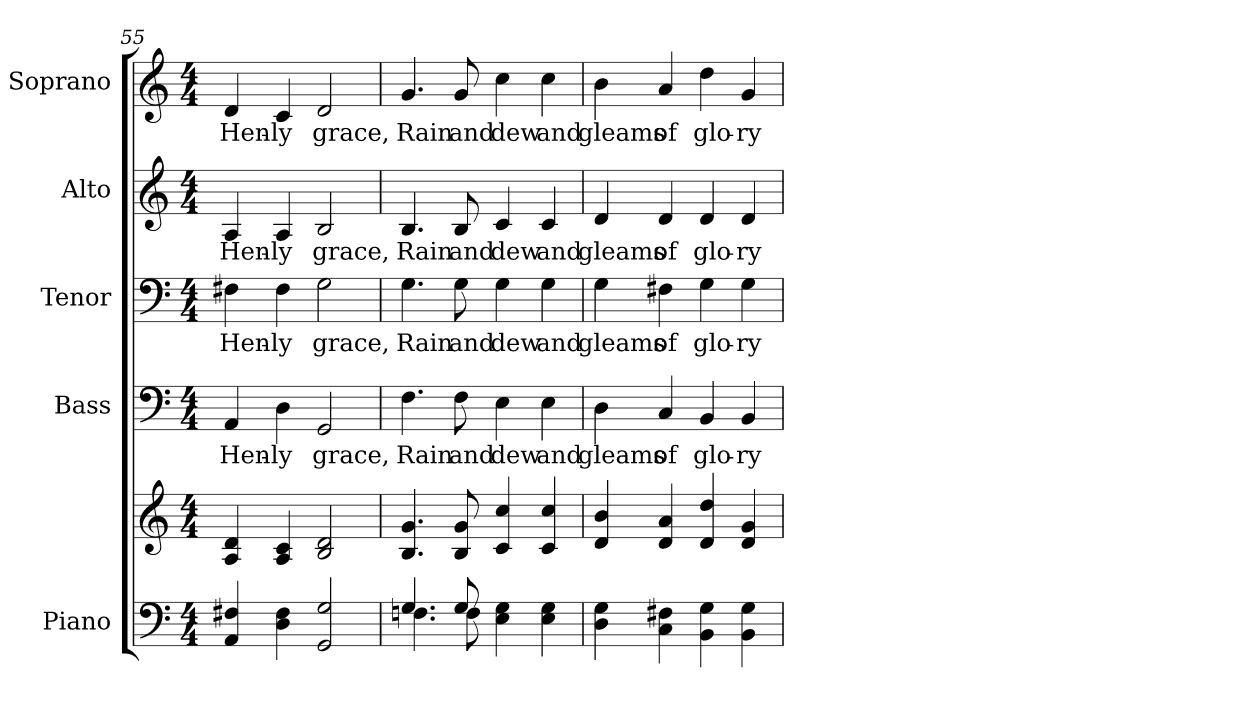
**kern	**kern	**kern	**text	**kern	**text	**kern	**text	**kern	**text
*part5	*part5	*part4	*part4	*part3	*part3	*part2	*part2	*part1	*part1
*staff6	*staff5	*staff4	*staff4	*staff3	*staff3	*staff2	*staff2	*staff1	*staff1
*I"Piano	*	*I"Bass	*	*I"Tenor	*	*I"Alto	*	*I"Soprano	*
*I'Pno.	*	*I'B.	*	*I'T.	*	*I'A.	*	*I'S.	*
!!LO:PB:g=z
*clefF4	*clefG2	*clefF4	*	*clefF4	*	*clefG2	*	*clefG2	*
*k[]	*k[]	*k[]	*	*k[]	*	*k[]	*	*k[]	*
*C:	*C:	*C:	*	*C:	*	*C:	*	*C:	*
*M4/4	*M4/4	*M4/4	*	*M4/4	*	*M4/4	*	*M4/4	*
=55	=55	=55	=55	=55	=55	=55	=55	=55	=55
!	!	!	!LO:LY:b:color=#000000	!	!	!	!	!	!
!	!	!	!	!	!LO:LY:b:color=#000000	!	!	!	!
!	!	!	!	!	!	!	!LO:LY:b:color=#000000	!	!
!	!	!	!	!	!	!	!	!	!LO:LY:b:color=#000000
4AAi/ 4F#Xi	4Ai/ 4di	4AAi/	Hen-	4F#Xi\	Hen-	4Ai/	Hen-	4di/	Hen-
!	!	!	!LO:LY:b:color=#000000	!	!	!	!	!	!
!	!	!	!	!	!LO:LY:b:color=#000000	!	!	!	!
!	!	!	!	!	!	!	!LO:LY:b:color=#000000	!	!
!	!	!	!	!	!	!	!	!	!LO:LY:b:color=#000000
4Di\ 4F#i	4Ai/ 4ci	4Di\	-ly	4F#i\	-ly	4Ai/	-ly	4ci/	-ly
!	!	!	!LO:LY:b:color=#000000	!	!	!	!	!	!
!	!	!	!	!	!LO:LY:b:color=#000000	!	!	!	!
!	!	!	!	!	!	!	!LO:LY:b:color=#000000	!	!
!	!	!	!	!	!	!	!	!	!LO:LY:b:color=#000000
2GGi/ 2Gi	2Bi/ 2di	2GGi/	grace,	2Gi\	grace,	2Bi/	grace,	2di/	grace,
=56	=56	=56	=56	=56	=56	=56	=56	=56	=56
*^	*	*	*	*	*	*	*	*	*
!	!	!	!	!LO:LY:b:color=#000000	!	!	!	!	!	!
!	!	!	!	!	!	!LO:LY:b:color=#000000	!	!	!	!
!	!	!	!	!	!	!	!	!LO:LY:b:color=#000000	!	!
!	!	!	!	!	!	!	!	!	!	!LO:LY:b:color=#000000
4.Gi/	4.Fni\	4.Bi/ 4.gi	4.Fi\	Rain	4.Gi\	Rain	4.Bi/	Rain	4.gi/	Rain
!	!	!	!	!LO:LY:b:color=#000000	!	!	!	!	!	!
!	!	!	!	!	!	!LO:LY:b:color=#000000	!	!	!	!
!	!	!	!	!	!	!	!	!LO:LY:b:color=#000000	!	!
!	!	!	!	!	!	!	!	!	!	!LO:LY:b:color=#000000
8Gi/	8Fi\	8Bi/ 8gi	8Fi\	and	8Gi\	and	8Bi/	and	8gi/	and
!	!	!	!	!LO:LY:b:color=#000000	!	!	!	!	!	!
!	!	!	!	!	!	!LO:LY:b:color=#000000	!	!	!	!
!	!	!	!	!	!	!	!	!LO:LY:b:color=#000000	!	!
!	!	!	!	!	!	!	!	!	!	!LO:LY:b:color=#000000
4Ei\ 4Gi	2ryy	4ci/ 4cci	4Ei\	dew	4Gi\	dew	4ci/	dew	4cci\	dew
!	!	!	!	!LO:LY:b:color=#000000	!	!	!	!	!	!
!	!	!	!	!	!	!LO:LY:b:color=#000000	!	!	!	!
!	!	!	!	!	!	!	!	!LO:LY:b:color=#000000	!	!
!	!	!	!	!	!	!	!	!	!	!LO:LY:b:color=#000000
4Ei\ 4Gi	.	4ci/ 4cci	4Ei\	and	4Gi\	and	4ci/	and	4cci\	and
*v	*v	*	*	*	*	*	*	*	*	*
!!LO:PB:g=z
=57	=57	=57	=57	=57	=57	=57	=57	=57	=57
!	!	!	!LO:LY:b:color=#000000	!	!	!	!	!	!
!	!	!	!	!	!LO:LY:b:color=#000000	!	!	!	!
!	!	!	!	!	!	!	!LO:LY:b:color=#000000	!	!
!	!	!	!	!	!	!	!	!	!LO:LY:b:color=#000000
4Di\ 4Gi	4di/ 4bi	4Di\	gleams	4Gi\	gleams	4di/	gleams	4bi\	gleams
!	!	!	!LO:LY:b:color=#000000	!	!	!	!	!	!
!	!	!	!	!	!LO:LY:b:color=#000000	!	!	!	!
!	!	!	!	!	!	!	!LO:LY:b:color=#000000	!	!
!	!	!	!	!	!	!	!	!	!LO:LY:b:color=#000000
4Ci\ 4F#Xi	4di/ 4ai	4Ci/	of	4F#Xi\	of	4di/	of	4ai/	of
!	!	!	!LO:LY:b:color=#000000	!	!	!	!	!	!
!	!	!	!	!	!LO:LY:b:color=#000000	!	!	!	!
!	!	!	!	!	!	!	!LO:LY:b:color=#000000	!	!
!	!	!	!	!	!	!	!	!	!LO:LY:b:color=#000000
4BBi\ 4Gi	4di/ 4ddi	4BBi/	glo-	4Gi\	glo-	4di/	glo-	4ddi\	glo-
!	!	!	!LO:LY:b:color=#000000	!	!	!	!	!	!
!	!	!	!	!	!LO:LY:b:color=#000000	!	!	!	!
!	!	!	!	!	!	!	!LO:LY:b:color=#000000	!	!
!	!	!	!	!	!	!	!	!	!LO:LY:b:color=#000000
4BBi\ 4Gi	4di/ 4gi	4BBi/	-ry	4Gi\	-ry	4di/	-ry	4gi/	-ry
=	=	=	=	=	=	=	=	=	=
*-	*-	*-	*-	*-	*-	*-	*-	*-	*-
